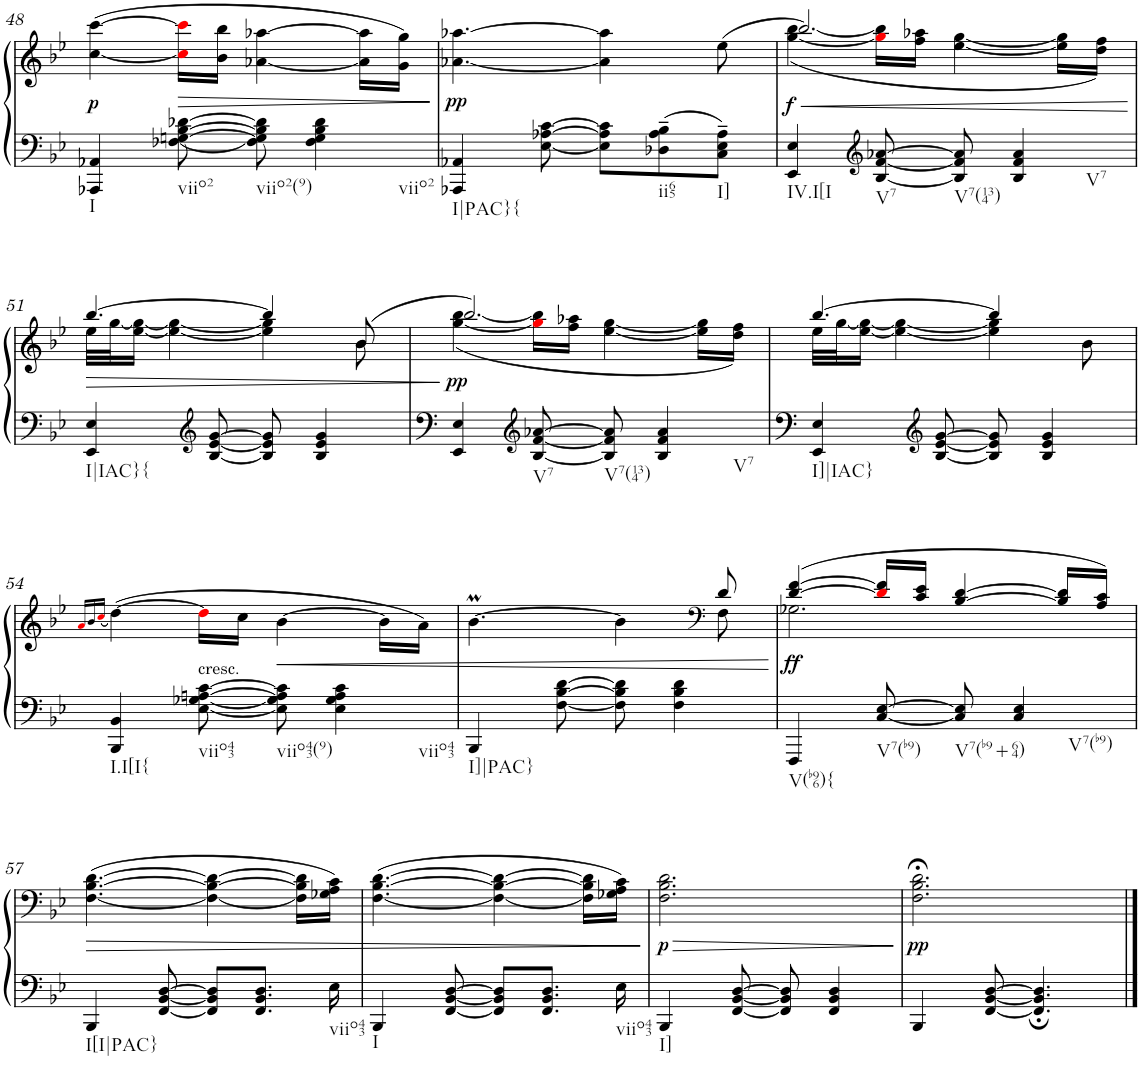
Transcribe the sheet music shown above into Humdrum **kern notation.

**kern	**kern	**dynam
*part1	*part1	*part1
*staff2	*staff1	*staff1/2
*I"Piano	*	*
*I'Pno.	*	*
!!LO:PB:g=z
*clefG2	*clefG2	*
*k[b-e-]	*k[b-e-]	*
*M6/8	*M6/8	*
=48	=48	=48
!LO:TX:b:t=I	!	!
!	!	!LO:DY:b
4AAA-X/ 4AA-X/	([4cc\ [4ccc\	p
!LO:TX:b:t=viio2	!	!
!	!	!LO:HP:b
[8F-X\ [8Gn\ [8B-\ [8d-X\	16cci\] 16ccci\]LL	>
.	16b-\ 16bb-\JJ	.
!LO:TX:b:t=viio2(9)	!	!
8F-\] 8G\] 8B-\] 8d-\]	[4a-X\ [4aa-X\	.
!LO:TX:b:t=viio2	!	!
4F-\ 4G\ 4B-\ 4d-\	.	.
.	16a-\] 16aa-\]LL	.
.	16g\ 16gg\JJ)	.
=49	=49	=49
!LO:TX:b:t=I|PAC}{	!	!
!	!	!LO:DY:b
4AAA-X/ 4AA-X/	[4.a-X\ [4.aa-X\	pp
[8E-\ [8A-X\ [8c\	.	.
8E-\] 8A-\] 8c\]L	4a-\] 4aa-\]	.
!LO:TX:b:t=ii65	!	!
8D-X\~ 8A-\~ 8B-\~	.	.
!LO:TX:b:t=I]	!	!
8C\~ 8E-\~ 8A-\~J	(8ee-\	.
=50	=50	=50
!LO:TX:b:t=IV.I[I	!	!
!	!	!LO:HP:b
*	*^	*
!	!	!	!LO:DY:n=1:b
4EE-/ 4E-/	2.bb-/)	([4gg\ [4bb-\	< f
*clefG2	*	*	*
!LO:TX:b:t=V7	!	!	!
[8B-/ [8f/ [8a-X/	.	16ggi\] 16bb-\]LL	.
.	.	16ff\ 16aa-X\JJ	.
!LO:TX:b:t=V7(134)	!	!	!
8B-/] 8f/] 8a-/]	.	[4ee-\ [4gg\	.
!LO:TX:b:t=V7	!	!	!
4B-/ 4f/ 4a-/	.	.	.
.	.	16ee-\] 16gg\]LL	.
.	.	16dd\ 16ff\JJ)	.
*	*v	*v	*
.	.	]
!!LO:LB:g=z
=51	=51	=51
!LO:TX:b:t=I|IAC}{	!	!
!	!	!LO:HP:b
*	*^	*
4EE-/ 4E-/	[4.bb-/	32ee-\LLL	>
.	.	[32gg\J	.
.	.	[16ee-\ 16gg\_JJ	.
.	.	4ee-\_ 4gg\_	.
*clefG2	*	*	*
[8B-/ [8e-/ [8g/	.	.	.
8B-/] 8e-/] 8g/]	4bb-/]	4ee-\] 4gg\]	.
4B-/ 4e-/ 4g/	.	.	.
.	(8b-/	8b-\	.
*	*v	*v	*
.	.	[
=52	=52	=52
*	*^	*
!	!	!	!LO:DY:b
4EE-/ 4E-/	2.bb-/)	([4gg\ [4bb-\	pp
*clefG2	*	*	*
!LO:TX:b:t=V7	!	!	!
[8B-/ [8f/ [8a-X/	.	16ggi\] 16bb-\]LL	.
.	.	16ff\ 16aa-X\JJ	.
!LO:TX:b:t=V7(134)	!	!	!
8B-/] 8f/] 8a-/]	.	[4ee-\ [4gg\	.
!LO:TX:b:t=V7	!	!	!
4B-/ 4f/ 4a-/	.	.	.
.	.	16ee-\] 16gg\]LL	.
.	.	16dd\ 16ff\JJ)	.
=53	=53	=53	=53
!LO:TX:b:t=I]|IAC}	!	!	!
4EE-/ 4E-/	[4.bb-/	32ee-\LLL	.
.	.	[32gg\J	.
.	.	[16ee-\ 16gg\_JJ	.
.	.	4ee-\_ 4gg\_	.
*clefG2	*	*	*
[8B-/ [8e-/ [8g/	.	.	.
8B-/] 8e-/] 8g/]	4bb-/]	4ee-\] 4gg\]	.
4B-/ 4e-/ 4g/	.	.	.
.	8b-\	8ryy	.
*	*v	*v	*
!!LO:LB:g=z
=54	=54	=54
.	16qai/LL	.
.	16qb-/	.
.	(16qcci/JJ	.
!LO:TX:b:t=I.I[I{	!	!
4BBB-/ 4BB-/	([4dd\)	.
!	!LO:TX:b:t=cresc.	!
!LO:TX:b:t=viio43	!	!
[8E-\ [8G-X\ [8An\ [8c\	16ddi\LL]	.
.	16cc\JJ	.
!LO:TX:b:t=viio43(9)	!	!
!	!	!LO:HP:b
8E-\] 8G-\] 8A\] 8c\]	[4b-\	<
!LO:TX:b:t=viio43	!	!
4E-\ 4G-\ 4A\ 4c\	.	.
.	16b-\LL]	.
.	16a\JJ)	.
=55	=55	=55
*	*^	*
!LO:TX:b:t=I]|PAC}	!	!	!
4BBB-/	[4.b-M\	8ryy	.
*	*v	*v	*
[8F\ [8B-\ [8d\	.	.
8F\] 8B-\] 8d\]	4b-\]	.
4F\ 4B-\ 4d\	.	.
*	*clefF4	*
*	*^	*
.	8d/	8F\	.
*	*v	*v	*
.	.	]
=56	=56	=56
*	*^	*
!LO:TX:b:t=V(b96){	!	!	!
!	!	!	!LO:DY:b
4FFF/	([4d/ [4f/	2.G-X\	ff
!LO:TX:b:t=V7(b9)	!	!	!
[8C/ [8E-/	16di/] 16f/]LL	.	.
.	16c/ 16e-/JJ	.	.
!LO:TX:b:t=V7(b9+64)	!	!	!
8C/] 8E-/]	[4B-/ [4d/	.	.
!LO:TX:b:t=V7(b9)	!	!	!
4C/ 4E-/	.	.	.
.	16B-/] 16d/]LL	.	.
.	16A/ 16c/JJ)	.	.
*	*v	*v	*
!!LO:LB:g=z
=57	=57	=57
!LO:TX:b:t=I[I|PAC}	!	!
!	!	!LO:HP:b
4BBB-/	([4.F\ [4.B-\ [4.d\	>
[8FF/ [8BB-/ [8D/	.	.
8FF/] 8BB-/] 8D/]L	4F\_ 4B-\_ 4d\_	.
8.FF/ 8.BB-/ 8.D/J	.	.
.	16F\] 16B-\] 16d\]LL	.
!LO:TX:b:t=viio43	!	!
16E-\	16G-X\ 16A\ 16c\JJ)	.
=58	=58	=58
!LO:TX:b:t=I	!	!
4BBB-/	([4.F\ [4.B-\ [4.d\	.
[8FF/ [8BB-/ [8D/	.	.
8FF/] 8BB-/] 8D/]L	4F\_ 4B-\_ 4d\_	.
8.FF/ 8.BB-/ 8.D/J	.	.
.	16F\] 16B-\] 16d\]LL	.
!LO:TX:b:t=viio43	!	!
16E-\	16G-X\ 16A\ 16c\JJ)	.
.	.	[
=59	=59	=59
!LO:TX:b:t=I]	!	!
!	!	!LO:DY:b
4BBB-/	2.F\ 2.B-\ 2.d\	p
[8FF/ [8BB-/ [8D/	.	.
8FF/] 8BB-/] 8D/]	.	.
4FF/ 4BB-/ 4D/	.	.
.	.	]
=60	=60	=60
!	!	!LO:DY:b
4BBB-/	2.F\;< 2.B-\;< 2.d\;<	pp
[8FF/ [8BB-/ [8D/	.	.
4.FF/]; 4.BB-/]; 4.D/];	.	.
==	==	==
*-	*-	*-
